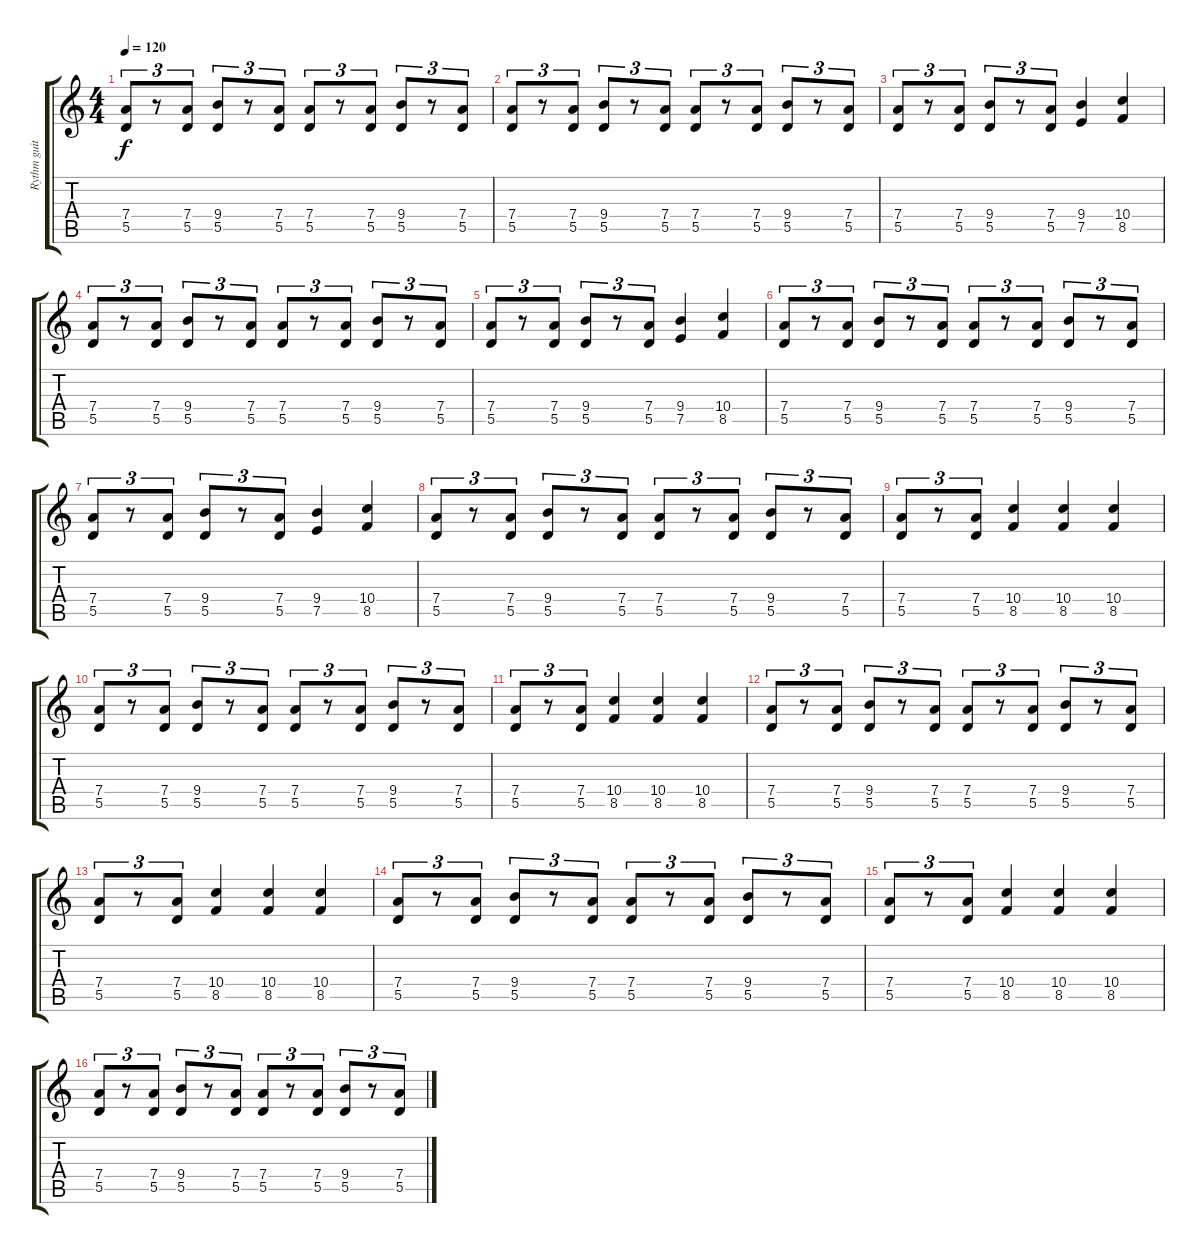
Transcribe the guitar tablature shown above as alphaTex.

\track ("Rythm guitar" "Rythm guit") {instrument acousticguitarsteel}
\staff {score tabs}
\tuning (E4 B3 G3 D3 A2 E2) {hide}
\ts (4 4)
\tempo 120
\clef g2
\ks c
(7.4 5.5).8{tu (3 2) dy f} r.8{tu (3 2)} (7.4 5.5).8{tu (3 2)} (9.4 5.5).8{tu (3 2)} r.8{tu (3 2)} (7.4 5.5).8{tu (3 2)} (7.4 5.5).8{tu (3 2)} r.8{tu (3 2)} (7.4 5.5).8{tu (3 2)} (9.4 5.5).8{tu (3 2)} r.8{tu (3 2)} (7.4 5.5).8{tu (3 2)} |
(7.4 5.5).8{tu (3 2)} r.8{tu (3 2)} (7.4 5.5).8{tu (3 2)} (9.4 5.5).8{tu (3 2)} r.8{tu (3 2)} (7.4 5.5).8{tu (3 2)} (7.4 5.5).8{tu (3 2)} r.8{tu (3 2)} (7.4 5.5).8{tu (3 2)} (9.4 5.5).8{tu (3 2)} r.8{tu (3 2)} (7.4 5.5).8{tu (3 2)} |
(7.4 5.5).8{tu (3 2)} r.8{tu (3 2)} (7.4 5.5).8{tu (3 2)} (9.4 5.5).8{tu (3 2)} r.8{tu (3 2)} (7.4 5.5).8{tu (3 2)} (9.4 7.5).4 (10.4 8.5).4 |
(7.4 5.5).8{tu (3 2)} r.8{tu (3 2)} (7.4 5.5).8{tu (3 2)} (9.4 5.5).8{tu (3 2)} r.8{tu (3 2)} (7.4 5.5).8{tu (3 2)} (7.4 5.5).8{tu (3 2)} r.8{tu (3 2)} (7.4 5.5).8{tu (3 2)} (9.4 5.5).8{tu (3 2)} r.8{tu (3 2)} (7.4 5.5).8{tu (3 2)} |
(7.4 5.5).8{tu (3 2)} r.8{tu (3 2)} (7.4 5.5).8{tu (3 2)} (9.4 5.5).8{tu (3 2)} r.8{tu (3 2)} (7.4 5.5).8{tu (3 2)} (9.4 7.5).4 (10.4 8.5).4 |
(7.4 5.5).8{tu (3 2)} r.8{tu (3 2)} (7.4 5.5).8{tu (3 2)} (9.4 5.5).8{tu (3 2)} r.8{tu (3 2)} (7.4 5.5).8{tu (3 2)} (7.4 5.5).8{tu (3 2)} r.8{tu (3 2)} (7.4 5.5).8{tu (3 2)} (9.4 5.5).8{tu (3 2)} r.8{tu (3 2)} (7.4 5.5).8{tu (3 2)} |
(7.4 5.5).8{tu (3 2)} r.8{tu (3 2)} (7.4 5.5).8{tu (3 2)} (9.4 5.5).8{tu (3 2)} r.8{tu (3 2)} (7.4 5.5).8{tu (3 2)} (9.4 7.5).4 (10.4 8.5).4 |
(7.4 5.5).8{tu (3 2)} r.8{tu (3 2)} (7.4 5.5).8{tu (3 2)} (9.4 5.5).8{tu (3 2)} r.8{tu (3 2)} (7.4 5.5).8{tu (3 2)} (7.4 5.5).8{tu (3 2)} r.8{tu (3 2)} (7.4 5.5).8{tu (3 2)} (9.4 5.5).8{tu (3 2)} r.8{tu (3 2)} (7.4 5.5).8{tu (3 2)} |
(7.4 5.5).8{tu (3 2)} r.8{tu (3 2)} (7.4 5.5).8{tu (3 2)} (10.4 8.5).4 (10.4 8.5).4 (10.4 8.5).4 |
(7.4 5.5).8{tu (3 2)} r.8{tu (3 2)} (7.4 5.5).8{tu (3 2)} (9.4 5.5).8{tu (3 2)} r.8{tu (3 2)} (7.4 5.5).8{tu (3 2)} (7.4 5.5).8{tu (3 2)} r.8{tu (3 2)} (7.4 5.5).8{tu (3 2)} (9.4 5.5).8{tu (3 2)} r.8{tu (3 2)} (7.4 5.5).8{tu (3 2)} |
(7.4 5.5).8{tu (3 2)} r.8{tu (3 2)} (7.4 5.5).8{tu (3 2)} (10.4 8.5).4 (10.4 8.5).4 (10.4 8.5).4 |
(7.4 5.5).8{tu (3 2)} r.8{tu (3 2)} (7.4 5.5).8{tu (3 2)} (9.4 5.5).8{tu (3 2)} r.8{tu (3 2)} (7.4 5.5).8{tu (3 2)} (7.4 5.5).8{tu (3 2)} r.8{tu (3 2)} (7.4 5.5).8{tu (3 2)} (9.4 5.5).8{tu (3 2)} r.8{tu (3 2)} (7.4 5.5).8{tu (3 2)} |
(7.4 5.5).8{tu (3 2)} r.8{tu (3 2)} (7.4 5.5).8{tu (3 2)} (10.4 8.5).4 (10.4 8.5).4 (10.4 8.5).4 |
(7.4 5.5).8{tu (3 2)} r.8{tu (3 2)} (7.4 5.5).8{tu (3 2)} (9.4 5.5).8{tu (3 2)} r.8{tu (3 2)} (7.4 5.5).8{tu (3 2)} (7.4 5.5).8{tu (3 2)} r.8{tu (3 2)} (7.4 5.5).8{tu (3 2)} (9.4 5.5).8{tu (3 2)} r.8{tu (3 2)} (7.4 5.5).8{tu (3 2)} |
(7.4 5.5).8{tu (3 2)} r.8{tu (3 2)} (7.4 5.5).8{tu (3 2)} (10.4 8.5).4 (10.4 8.5).4 (10.4 8.5).4 |
(7.4 5.5).8{tu (3 2)} r.8{tu (3 2)} (7.4 5.5).8{tu (3 2)} (9.4 5.5).8{tu (3 2)} r.8{tu (3 2)} (7.4 5.5).8{tu (3 2)} (7.4 5.5).8{tu (3 2)} r.8{tu (3 2)} (7.4 5.5).8{tu (3 2)} (9.4 5.5).8{tu (3 2)} r.8{tu (3 2)} (7.4 5.5).8{tu (3 2)}
